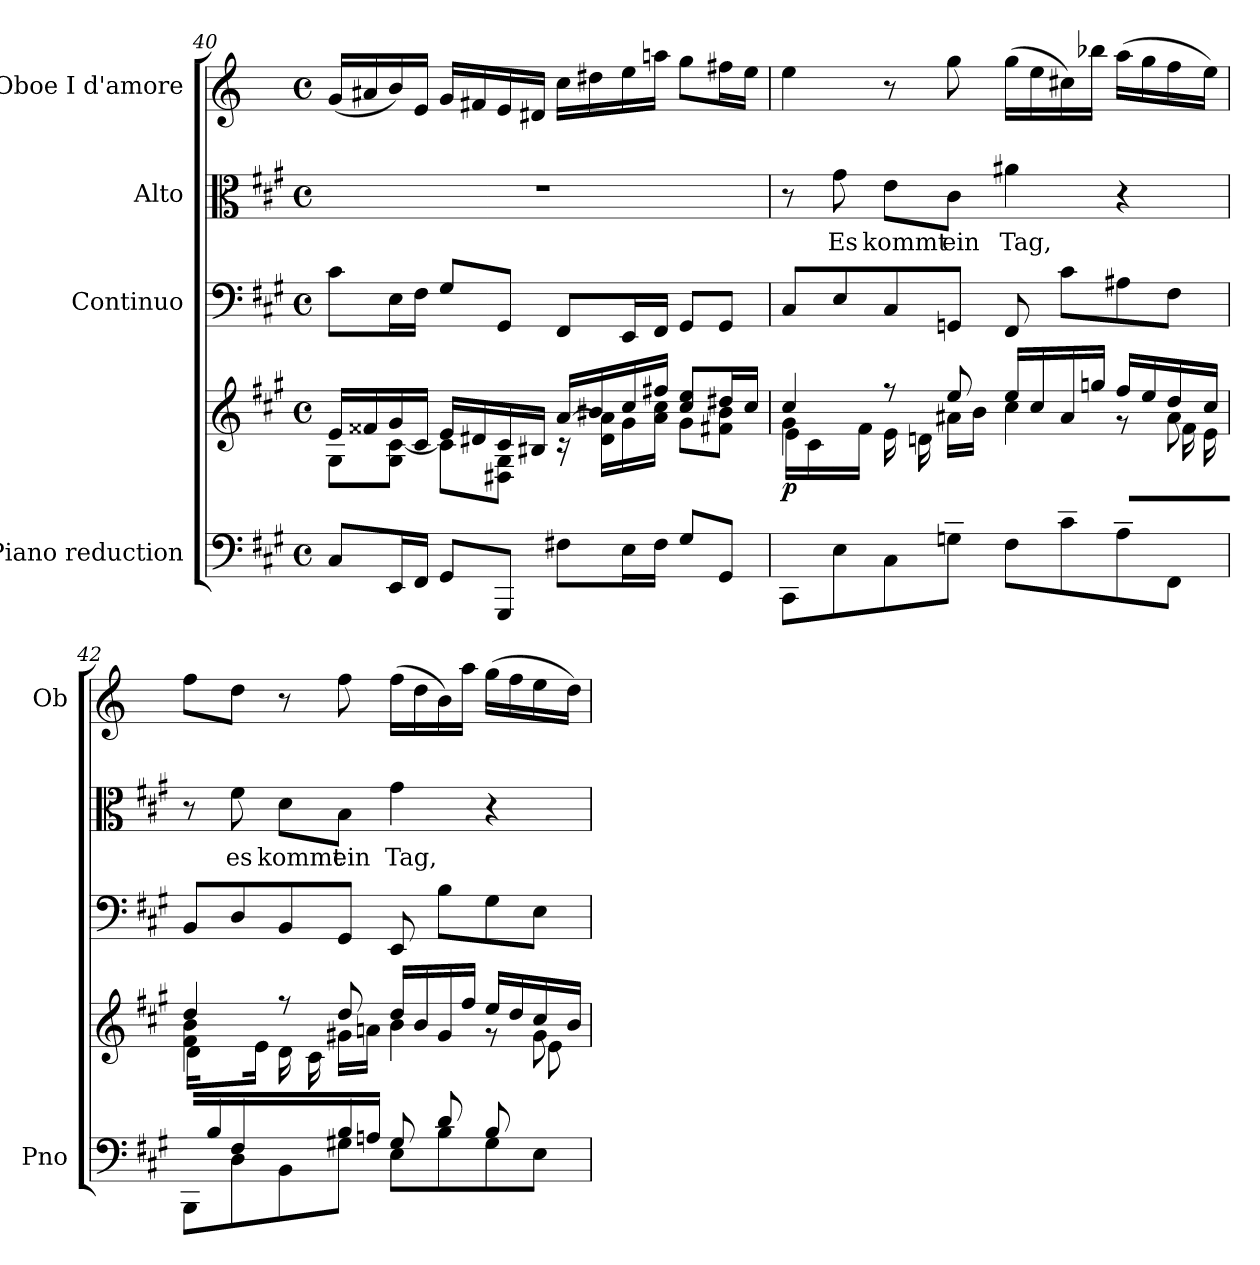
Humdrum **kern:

**kern	**kern	**dynam	**kern	**kern	**text	**kern	**dynam
*part4	*part4	*part4	*part3	*part2	*part2	*part1	*part1
*staff5	*staff4	*staff4/5	*staff3	*staff2	*staff2	*staff1	*staff1
*I"Piano reduction	*	*	*I"Continuo	*I"Alto	*	*I"Oboe I d'amore	*
*I'Pno	*	*	*	*	*	*I'Ob	*
!!LO:LB:g=z
*clefF4	*clefG2	*	*clefF4	*clefC3	*	*clefG2	*
*	*	*	*	*	*	*ITrd2c3	*
*k[f#c#g#]	*k[f#c#g#]	*	*k[f#c#g#]	*k[f#c#g#]	*	*k[f#c#g#]	*
*M4/4	*M4/4	*	*M4/4	*M4/4	*	*M4/4	*
*met(c)	*met(c)	*	*met(c)	*met(c)	*	*met(c)	*
=40	=40	=40	=40	=40	=40	=40	=40
*	*^	*	*	*	*	*	*
8C#/L	16e/LL	8G#\L	.	8c#\L	1r	.	(16e/LL	.
.	16f##X/	.	.	.	.	.	16f##X/	.
16EE/L	16g#/	8G#\ [8c#\J	.	16E\L	.	.	16g#/)	.
16FF#/JJ	16c#/JJ	.	.	16F#\JJ	.	.	16c#/JJ	.
8GG#/L	16e/LL	8c#\L]	.	8G#/L	.	.	16e/LL	.
.	16d#X/	.	.	.	.	.	16d#X/	.
8GGG#/J	16c#/	8D#X\ 8G#\J	.	8GG#/J	.	.	16c#/	.
.	16B#X/JJ	.	.	.	.	.	16B#X/JJ	.
8F#X\L	[<16a/LL	16r	.	8FF#/L	.	.	16a\LL	.
.	16b#X/	16d#\ 16a\]LL	.	.	.	.	16b#X\	.
16E\L	16cc#/	16g#\	.	16EE/L	.	.	16cc#\	.
16F#\JJ	16ff#X/JJ	16a\ 16cc#\JJ	.	16FF#/JJ	.	.	16ff#X\JJ	.
8G#/L	8cc#/ 8ee/L	8g#\L	.	8GG#/L	.	.	8ee\L	.
8GG#/J	16dd#X/L	8f#X\ 8b#\J	.	8GG#/J	.	.	16dd#X\L	.
.	16cc#/JJ	.	.	.	.	.	16cc#\JJ	.
=41	=41	=41	=41	=41	=41	=41	=41	=41
*^	*	*^	*	*	*	*	*	*
!	!	!	!	!	!LO:DY:b	!	!	!	!	!
8ryy	8CC#\L	4cc#/	4g#\	16e\LL	p	8C#/L	8r	.	4cc#\	.
.	.	.	.	16c#\	.	.	.	.	.	.
!	!	!	!	!	!	!	!	!LO:LY:b	!	!
16G#/	8E\	.	.	16ryy	.	8E/	8g#\	Es	.	.
8.ryy	.	.	.	16f#\JJ	.	.	.	.	.	.
!	!	!	!	!	!	!	!	!LO:LY:b	!	!
.	8C#\	8r	8ryy	16e\LL	.	8C#/	8e\L	kommt	8r	.
.	.	.	.	16dn\	.	.	.	.	.	.
!	!	!	!	!	!	!	!	!LO:LY:b	!	!LO:DY:b
16c#/	8Gn\J	8ee/	16a#X\LL	2ryy	.	8GGn/J	8c#\J	ein	8ee\	other-dynamics
16B/JJ	.	.	16b\JJ	.	.	.	.	.	.	.
!	!	!	!	!	!	!	!	!LO:LY:b	!	!
8A#X/L	8F#\L	16ee/LL	4cc#\	.	.	8FF#/	4a#X\	Tag,	(16ee\LL	.
.	.	16cc#/	.	.	.	.	.	.	16cc#\	.
8e/J	8c#\	16a#/	.	.	.	8c#\L	.	.	16a#X\)	.
.	.	16ggn/JJ	.	.	.	.	.	.	16ggn\JJ	.
8c#/L	8A#\	16ff#/LL	8r	.	.	8A#X\	4r	.	(16ff#\LL	.
.	.	16ee/	.	.	.	.	.	.	16ee\	.
8ryy	8FF#\J	16dd/	8a#\	16f#\L	.	8F#\J	.	.	16dd\	.
.	.	16cc#/JJ	.	16e\JJ	.	.	.	.	16cc#\JJ)	.
=42	=42	=42	=42	=42	=42	=42	=42	=42	=42	=42
16ryy	8BBB\L	4dd/	4f#\ 4b\	16d\LL	.	8BB/L	8r	.	8dd\L	.
16B/	.	.	.	8ryy	.	.	.	.	.	.
!	!	!	!	!	!	!	!	!LO:LY:b	!	!
16F#/	8D\	.	.	.	.	8D/	8f#\	es	8b\J	.
8.ryy	.	.	.	16e\JJ	.	.	.	.	.	.
!	!	!	!	!	!	!	!	!LO:LY:b	!	!
.	8BB\	8r	8ryy	16d\LL	.	8BB/	8d\L	kommt	8r	.
.	.	.	.	16c#\	.	.	.	.	.	.
!	!	!	!	!	!	!	!	!LO:LY:b	!	!
16B/	8G#X\J	8dd/	16g#X\LL	2ryy	.	8GG#/J	8B\J	ein	8dd\	.
16An/JJ	.	.	16an\JJ	.	.	.	.	.	.	.
!	!	!	!	!	!	!	!	!LO:LY:b	!	!
8G#/L	8E\L	16dd/LL	4b\	.	.	8EE/	4g#\	Tag,	(16dd\LL	.
.	.	16b/	.	.	.	.	.	.	16b\	.
8d/	8B\	16g#/	.	.	.	8B\L	.	.	16g#\)	.
.	.	16ff#/JJ	.	.	.	.	.	.	16ff#\JJ	.
8B/	8G#\	16ee/LL	8r	.	.	8G#\	4r	.	(16ee\LL	.
.	.	16dd/	.	.	.	.	.	.	16dd\	.
8ryy	8E\J	16cc#/	8g#\	8e\J	.	8E\J	.	.	16cc#\	.
.	.	16b/JJ	.	.	.	.	.	.	16b\JJ)	.
*v	*v	*	*	*	*	*	*	*	*	*
*	*v	*v	*v	*	*	*	*	*	*
=	=	=	=	=	=	=	=
*-	*-	*-	*-	*-	*-	*-	*-
